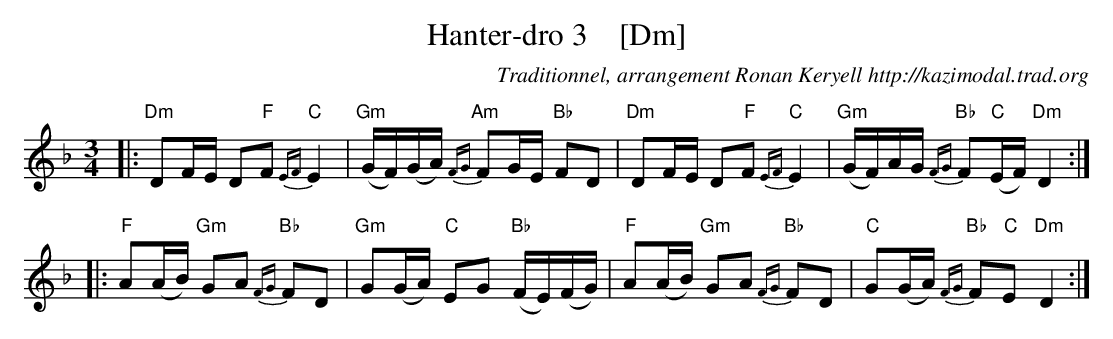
X:1
T:Hanter-dro 3    [Dm]
C:Traditionnel, arrangement Ronan Keryell http://kazimodal.trad.org
Q:C2=100
M:3/4
K:Dm
|: "Dm"DF/2E/2 D"F"F {EF}"C"E2 \
|  "Gm"(G/2F/2)(G/2A/2) {FG}"Am"FG/2E/2 "Bb"FD \
|  "Dm"DF/2E/2 D"F"F {EF}"C"E2 \
|  "Gm"(G/2F/2)A/2G/2 {FG}"Bb"F"C"(E/2F/2) "Dm"D2 :|
|: "F"A(A/2B/2) "Gm"GA {FG}"Bb"FD \
|  "Gm"G(G/2A/2) "C"EG "Bb"(F/2E/2)(F/2G/2) \
|  "F"A(A/2B/2) "Gm"GA {FG}"Bb"FD \
| "C"G(G/2A/2) {FG}"Bb"F"C"E "Dm"D2 :|
